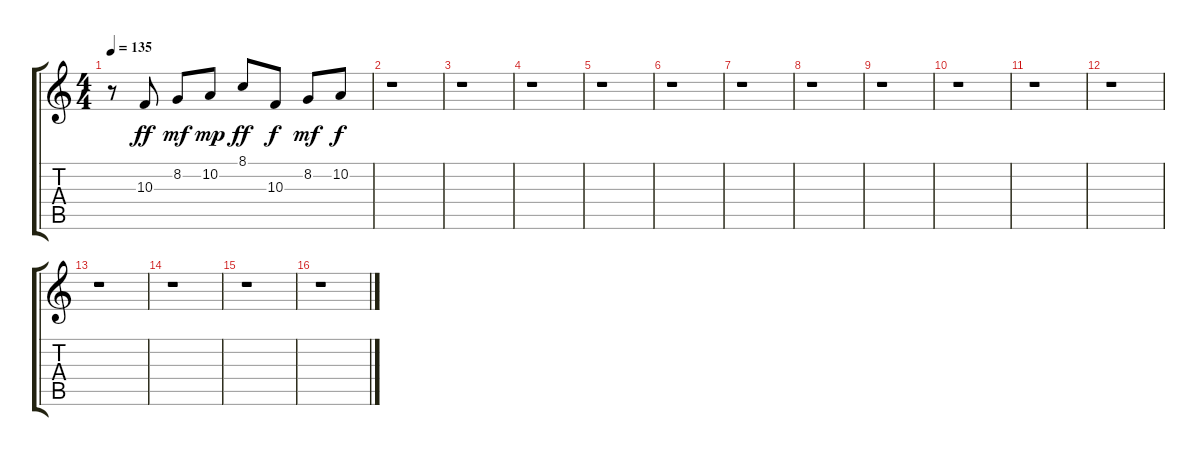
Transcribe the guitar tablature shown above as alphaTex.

\track "" {instrument electricgrandpiano}
\staff {score tabs}
\tuning (E4 B3 G3 D3 A2 E2) {hide}
\ts (4 4)
\tempo 135
\clef g2
\ks c
r.8{dy ff} 10.3.8 8.2.8{dy mf} 10.2.8{dy mp} 8.1.8{dy ff} 10.3.8{dy f} 8.2.8{dy mf} 10.2.8{dy f} |
r.1 |
r.1 |
r.1 |
r.1 |
r.1 |
r.1 |
r.1 |
r.1 |
r.1 |
r.1 |
r.1 |
r.1 |
r.1 |
r.1 |
r.1
